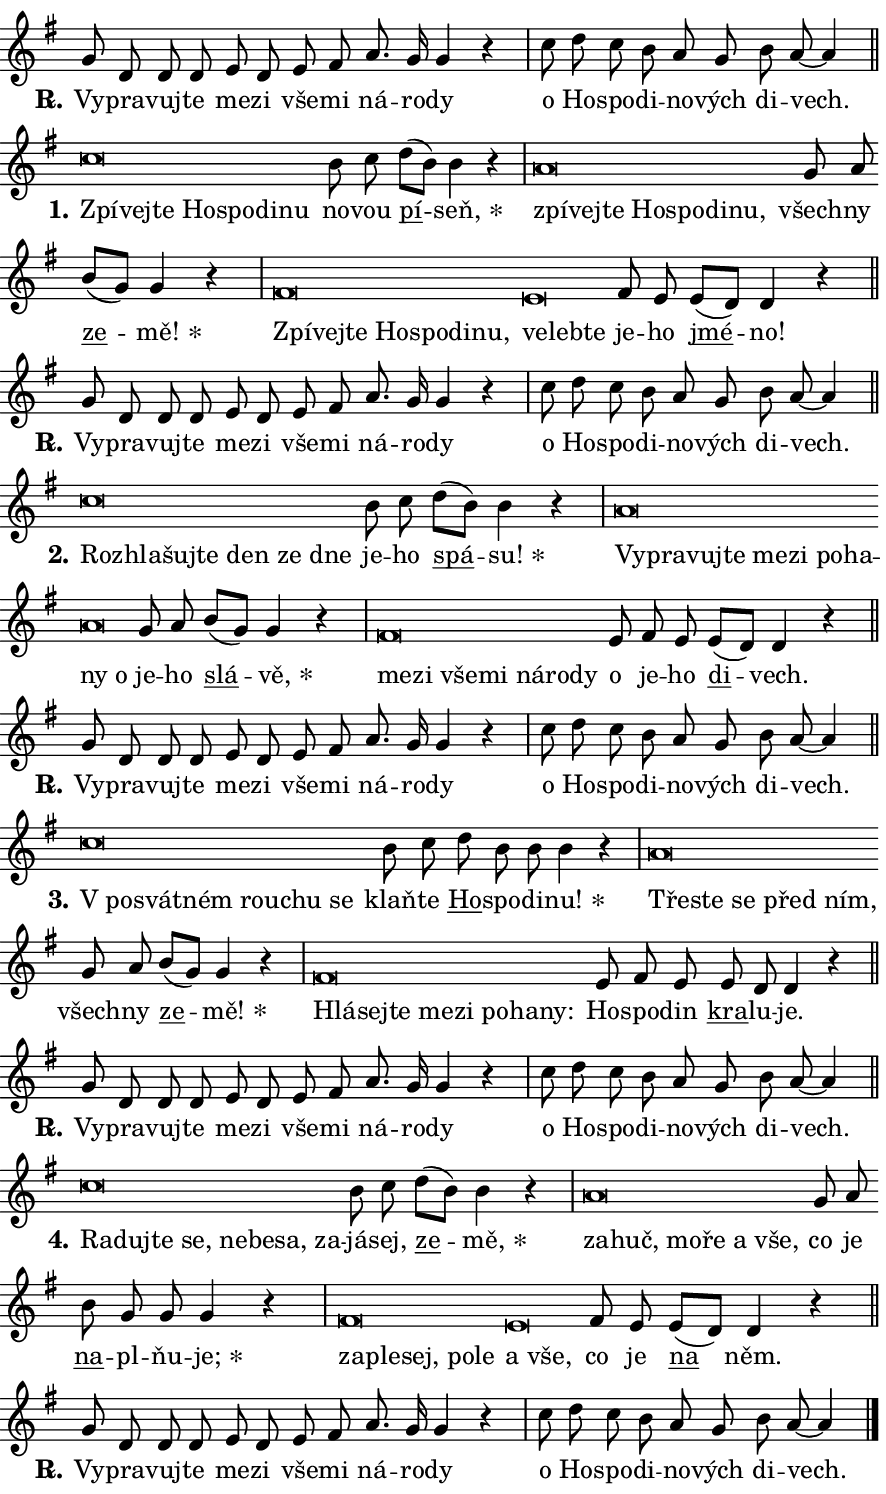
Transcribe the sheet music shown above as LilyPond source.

\version "2.24.0"
\header { tagline = "" }
\paper {
  indent = 0\cm
  top-margin = 0\cm
  right-margin = 0.13\cm % to fit lyric hyphens
  bottom-margin = 0\cm
  left-margin = 0\cm
  paper-width = 15\cm
  page-breaking = #ly:one-page-breaking
  system-system-spacing.basic-distance = #11
  score-system-spacing.basic-distance = #11
  ragged-last = ##f
}


%% Author: Thomas Morley
%% https://lists.gnu.org/archive/html/lilypond-user/2020-05/msg00002.html
#(define (line-position grob)
"Returns position of @var[grob} in current system:
   @code{'start}, if at first time-step
   @code{'end}, if at last time-step
   @code{'middle} otherwise
"
  (let* ((col (ly:item-get-column grob))
         (ln (ly:grob-object col 'left-neighbor))
         (rn (ly:grob-object col 'right-neighbor))
         (col-to-check-left (if (ly:grob? ln) ln col))
         (col-to-check-right (if (ly:grob? rn) rn col))
         (break-dir-left
           (and
             (ly:grob-property col-to-check-left 'non-musical #f)
             (ly:item-break-dir col-to-check-left)))
         (break-dir-right
           (and
             (ly:grob-property col-to-check-right 'non-musical #f)
             (ly:item-break-dir col-to-check-right))))
        (cond ((eqv? 1 break-dir-left) 'start)
              ((eqv? -1 break-dir-right) 'end)
              (else 'middle))))

#(define (tranparent-at-line-position vctor)
  (lambda (grob)
  "Relying on @code{line-position} select the relevant enry from @var{vctor}.
Used to determine transparency,"
    (case (line-position grob)
      ((end) (not (vector-ref vctor 0)))
      ((middle) (not (vector-ref vctor 1)))
      ((start) (not (vector-ref vctor 2))))))

noteHeadBreakVisibility =
#(define-music-function (break-visibility)(vector?)
"Makes @code{NoteHead}s transparent relying on @var{break-visibility}"
#{
  \override NoteHead.transparent =
    #(tranparent-at-line-position break-visibility)
#})

#(define delete-ledgers-for-transparent-note-heads
  (lambda (grob)
    "Reads whether a @code{NoteHead} is transparent.
If so this @code{NoteHead} is removed from @code{'note-heads} from
@var{grob}, which is supposed to be @code{LedgerLineSpanner}.
As a result ledgers are not printed for this @code{NoteHead}"
    (let* ((nhds-array (ly:grob-object grob 'note-heads))
           (nhds-list
             (if (ly:grob-array? nhds-array)
                 (ly:grob-array->list nhds-array)
                 '()))
           ;; Relies on the transparent-property being done before
           ;; Staff.LedgerLineSpanner.after-line-breaking is executed.
           ;; This is fragile ...
           (to-keep
             (remove
               (lambda (nhd)
                 (ly:grob-property nhd 'transparent #f))
               nhds-list)))
      ;; TODO find a better method to iterate over grob-arrays, similiar
      ;; to filter/remove etc for lists
      ;; For now rebuilt from scratch
      (set! (ly:grob-object grob 'note-heads)  '())
      (for-each
        (lambda (nhd)
          (ly:pointer-group-interface::add-grob grob 'note-heads nhd))
        to-keep))))

squashNotes = {
  \override NoteHead.X-extent = #'(-0.2 . 0.2)
  \override NoteHead.Y-extent = #'(-0.75 . 0)
  \override NoteHead.stencil =
    #(lambda (grob)
       (let ((pos (ly:grob-property grob 'staff-position)))
         (begin
           (if (< pos -7) (display "ERROR: Lower brevis then expected\n") (display ""))
           (if (<= pos -6) ly:text-interface::print ly:note-head::print))))
}
unSquashNotes = {
  \revert NoteHead.X-extent
  \revert NoteHead.Y-extent
  \revert NoteHead.stencil
}

hideNotes = \noteHeadBreakVisibility #begin-of-line-visible
unHideNotes = \noteHeadBreakVisibility #all-visible

% work-around for resetting accidentals
% https://lilypond.org/doc/v2.23/Documentation/notation/displaying-rhythms#unmetered-music
cadenzaMeasure = {
  \cadenzaOff
  \partial 1024 s1024
  \cadenzaOn
}

#(define-markup-command (accent layout props text) (markup?)
  "Underline accented syllable"
  (interpret-markup layout props
    #{\markup \override #'(offset . 4.3) \underline { #text }#}))

responsum = \markup \concat {
  "R" \hspace #-1.05 \path #0.1 #'((moveto 0 0.07) (lineto 0.9 0.8)) \hspace #0.05 "."
}

spaceSize = #0.6828661417322834 % exact space size for TeX Gyre Schola

\layout {
  \context {
    \Staff
    \remove "Time_signature_engraver"
    \override LedgerLineSpanner.after-line-breaking = #delete-ledgers-for-transparent-note-heads
  }
  \context {
    \Lyrics {
      \override LyricSpace.minimum-distance = \spaceSize
      \override LyricText.font-name = #"TeX Gyre Schola"
      \override LyricText.font-size = 1
      \override StanzaNumber.font-name = #"TeX Gyre Schola Bold"
      \override StanzaNumber.font-size = 1
    }
  }
  \context {
    \Score 
    \override NoteHead.text =
      #(lambda (grob) 
        (let ((pos (ly:grob-property grob 'staff-position)))
          #{\markup {
            \combine
              \halign #-0.55 \raise #(if (= pos -6) 0 0.5) \override #'(thickness . 2) \draw-line #'(3.2 . 0)
              \musicglyph "noteheads.sM1"
          }#}))
  }
}

% magnetic-lyrics.ily
%
%   written by
%     Jean Abou Samra <jean@abou-samra.fr>
%     Werner Lemberg <wl@gnu.org>
%
%   adapted by
%     Jiri Hon <jiri.hon@gmail.com>
%
% Version 2022-Apr-15

% https://www.mail-archive.com/lilypond-user@gnu.org/msg149350.html

#(define (Left_hyphen_pointer_engraver context)
   "Collect syllable-hyphen-syllable occurrences in lyrics and store
them in properties.  This engraver only looks to the left.  For
example, if the lyrics input is @code{foo -- bar}, it does the
following.

@itemize @bullet
@item
Set the @code{text} property of the @code{LyricHyphen} grob between
@q{foo} and @q{bar} to @code{foo}.

@item
Set the @code{left-hyphen} property of the @code{LyricText} grob with
text @q{foo} to the @code{LyricHyphen} grob between @q{foo} and
@q{bar}.
@end itemize

Use this auxiliary engraver in combination with the
@code{lyric-@/text::@/apply-@/magnetic-@/offset!} hook."
   (let ((hyphen #f)
         (text #f))
     (make-engraver
      (acknowledgers
       ((lyric-syllable-interface engraver grob source-engraver)
        (set! text grob)))
      (end-acknowledgers
       ((lyric-hyphen-interface engraver grob source-engraver)
        ;(when (not (grob::has-interface grob 'lyric-space-interface))
          (set! hyphen grob)));)
      ((stop-translation-timestep engraver)
       (when (and text hyphen)
         (ly:grob-set-object! text 'left-hyphen hyphen))
       (set! text #f)
       (set! hyphen #f)))))

#(define (lyric-text::apply-magnetic-offset! grob)
   "If the space between two syllables is less than the value in
property @code{LyricText@/.details@/.squash-threshold}, move the right
syllable to the left so that it gets concatenated with the left
syllable.

Use this function as a hook for
@code{LyricText@/.after-@/line-@/breaking} if the
@code{Left_@/hyphen_@/pointer_@/engraver} is active."
   (let ((hyphen (ly:grob-object grob 'left-hyphen #f)))
     (when hyphen
       (let ((left-text (ly:spanner-bound hyphen LEFT)))
         (when (grob::has-interface left-text 'lyric-syllable-interface)
           (let* ((common (ly:grob-common-refpoint grob left-text X))
                  (this-x-ext (ly:grob-extent grob common X))
                  (left-x-ext
                   (begin
                     ;; Trigger magnetism for left-text.
                     (ly:grob-property left-text 'after-line-breaking)
                     (ly:grob-extent left-text common X)))
                  ;; `delta` is the gap width between two syllables.
                  (delta (- (interval-start this-x-ext)
                            (interval-end left-x-ext)))
                  (details (ly:grob-property grob 'details))
                  (threshold (assoc-get 'squash-threshold details 0.2)))
             (when (< delta threshold)
               (let* (;; We have to manipulate the input text so that
                      ;; ligatures crossing syllable boundaries are not
                      ;; disabled.  For languages based on the Latin
                      ;; script this is essentially a beautification.
                      ;; However, for non-Western scripts it can be a
                      ;; necessity.
                      (lt (ly:grob-property left-text 'text))
                      (rt (ly:grob-property grob 'text))
                      (is-space (grob::has-interface hyphen 'lyric-space-interface))
                      (space (if is-space " " ""))
                      (extra-delta (if is-space spaceSize 0))
                      ;; Append new syllable.
                      (ltrt-space (if (and (string? lt) (string? rt))
                                (string-append lt space rt)
                                (make-concat-markup (list lt space rt))))
                      ;; Right-align `ltrt` to the right side.
                      (ltrt-space-markup (grob-interpret-markup
                               grob
                               (make-translate-markup
                                (cons (interval-length this-x-ext) 0)
                                (make-right-align-markup ltrt-space)))))
                 (begin
                   ;; Don't print `left-text`.
                   (ly:grob-set-property! left-text 'stencil #f)
                   ;; Set text and stencil (which holds all collected
                   ;; syllables so far) and shift it to the left.
                   (ly:grob-set-property! grob 'text ltrt-space)
                   (ly:grob-set-property! grob 'stencil ltrt-space-markup)
                   (ly:grob-translate-axis! grob (- (- delta extra-delta)) X))))))))))


#(define (lyric-hyphen::displace-bounds-first grob)
   ;; Make very sure this callback isn't triggered too early.
   (let ((left (ly:spanner-bound grob LEFT))
         (right (ly:spanner-bound grob RIGHT)))
     (ly:grob-property left 'after-line-breaking)
     (ly:grob-property right 'after-line-breaking)
     (ly:lyric-hyphen::print grob)))

squashThreshold = #0.4

\layout {
  \context {
    \Lyrics
    \consists #Left_hyphen_pointer_engraver
    \override LyricText.after-line-breaking =
      #lyric-text::apply-magnetic-offset!
    \override LyricHyphen.stencil = #lyric-hyphen::displace-bounds-first
    \override LyricText.details.squash-threshold = \squashThreshold
    \override LyricHyphen.minimum-distance = 0
    \override LyricHyphen.minimum-length = \squashThreshold
  }
}

squashText = \override LyricText.details.squash-threshold = 9999
unSquashText = \override LyricText.details.squash-threshold = \squashThreshold

leftText = \override LyricText.self-alignment-X = #LEFT
unLeftText = \revert LyricText.self-alignment-X

starOffset = #(lambda (grob) 
                (let ((x_offset (ly:self-alignment-interface::aligned-on-x-parent grob)))
                  (if (= x_offset 0) 0 (+ x_offset 1.2))))

star = #(define-music-function (syllable)(string?)
"Append star separator at the end of a syllable"
#{
  \once \override LyricText.X-offset = #starOffset
  \lyricmode { \markup {
    #syllable
    \override #'((font-name . "TeX Gyre Schola Bold")) \hspace #0.2 \lower #0.65 \larger "*"
  } }
#})

starAccent = #(define-music-function (syllable)(string?)
"Append star separator at the end of a syllable and make accent"
#{
  \once \override LyricText.X-offset = #starOffset
  \lyricmode { \markup {
    \accent #syllable
    \override #'((font-name . "TeX Gyre Schola Bold")) \hspace #0.2 \lower #0.65 \larger "*"
  } }
#})

breath = #(define-music-function (syllable)(string?)
"Append breathing indicator at the end of a syllable"
#{
  \lyricmode { \markup { #syllable "+" } }
#})

optionalBreath = #(define-music-function (syllable)(string?)
"Append optional breathing indicator at the end of a syllable"
#{
  \lyricmode { \markup { #syllable "(+)" } }
#})


\score {
    <<
        \new Voice = "melody" { \cadenzaOn \key g \major \relative { g'8 d d d e d e fis \bar "" a8. g16 g4 r \cadenzaMeasure \bar "|" c8 d c b \bar "" a g b a~ a4 \cadenzaMeasure \bar "||" \break } }
        \new Lyrics \lyricsto "melody" { \lyricmode { \set stanza = \responsum
Vy -- pra -- vuj -- te me -- zi vše -- mi ná -- ro -- dy o Ho -- spo -- di -- no -- vých di -- vech. } }
    >>
    \layout {}
}

\score {
    <<
        \new Voice = "melody" { \cadenzaOn \key g \major \relative { \squashNotes c''\breve*1/16 \hideNotes \breve*1/16 \bar "" \breve*1/16 \bar "" \breve*1/16 \bar "" \breve*1/16 \bar "" \breve*1/16 \breve*1/16 \bar "" \unHideNotes \unSquashNotes b8 c \bar "" d[( b)] b4 r \cadenzaMeasure \bar "|" \squashNotes a\breve*1/16 \hideNotes \breve*1/16 \bar "" \breve*1/16 \bar "" \breve*1/16 \bar "" \breve*1/16 \bar "" \breve*1/16 \breve*1/16 \bar "" \unHideNotes \unSquashNotes g8 a \bar "" b[( g)] g4 r \cadenzaMeasure \bar "|" \squashNotes fis\breve*1/16 \hideNotes \breve*1/16 \bar "" \breve*1/16 \bar "" \breve*1/16 \bar "" \breve*1/16 \bar "" \breve*1/16 \breve*1/16 \bar "" \unHideNotes \unSquashNotes \squashNotes e\breve*1/16 \hideNotes \breve*1/16 \breve*1/16 \bar "" \unHideNotes \unSquashNotes fis8 e \bar "" e[( d)] d4 r \cadenzaMeasure \bar "||" \break } }
        \new Lyrics \lyricsto "melody" { \lyricmode { \set stanza = "1."
\leftText Zpí -- \squashText vej -- te Ho -- spo -- di -- nu \unLeftText \unSquashText no -- vou \markup \accent pí -- \star seň, \leftText zpí -- \squashText vej -- te Ho -- spo -- di -- nu, \unLeftText \unSquashText všech -- ny \markup \accent ze -- \star mě! \leftText Zpí -- \squashText vej -- te Ho -- spo -- di -- nu, \unSquashText ve -- \squashText leb -- te \unLeftText \unSquashText je -- ho \markup \accent jmé -- no! } }
    >>
    \layout {}
}

\score {
    <<
        \new Voice = "melody" { \cadenzaOn \key g \major \relative { g'8 d d d e d e fis \bar "" a8. g16 g4 r \cadenzaMeasure \bar "|" c8 d c b \bar "" a g b a~ a4 \cadenzaMeasure \bar "||" \break } }
        \new Lyrics \lyricsto "melody" { \lyricmode { \set stanza = \responsum
Vy -- pra -- vuj -- te me -- zi vše -- mi ná -- ro -- dy o Ho -- spo -- di -- no -- vých di -- vech. } }
    >>
    \layout {}
}

\score {
    <<
        \new Voice = "melody" { \cadenzaOn \key g \major \relative { \squashNotes c''\breve*1/16 \hideNotes \breve*1/16 \bar "" \breve*1/16 \bar "" \breve*1/16 \bar "" \breve*1/16 \bar "" \breve*1/16 \breve*1/16 \bar "" \unHideNotes \unSquashNotes b8 c \bar "" d[( b)] b4 r \cadenzaMeasure \bar "|" \squashNotes a\breve*1/16 \hideNotes \breve*1/16 \bar "" \breve*1/16 \bar "" \breve*1/16 \bar "" \breve*1/16 \bar "" \breve*1/16 \bar "" \breve*1/16 \bar "" \breve*1/16 \bar "" \breve*1/16 \breve*1/16 \bar "" \unHideNotes \unSquashNotes g8 a \bar "" b[( g)] g4 r \cadenzaMeasure \bar "|" \squashNotes fis\breve*1/16 \hideNotes \breve*1/16 \bar "" \breve*1/16 \bar "" \breve*1/16 \bar "" \breve*1/16 \bar "" \breve*1/16 \breve*1/16 \bar "" \unHideNotes \unSquashNotes e8 fis8 e \bar "" e[( d)] d4 r \cadenzaMeasure \bar "||" \break } }
        \new Lyrics \lyricsto "melody" { \lyricmode { \set stanza = "2."
\leftText Roz -- \squashText hla -- šuj -- te den ze dne \unLeftText \unSquashText je -- ho \markup \accent spá -- \star su! \leftText Vy -- \squashText pra -- vuj -- te me -- zi po -- ha -- ny o \unLeftText \unSquashText je -- ho \markup \accent slá -- \star vě, \leftText me -- \squashText zi vše -- mi ná -- ro -- dy \unLeftText \unSquashText o je -- ho \markup \accent di -- vech. } }
    >>
    \layout {}
}

\score {
    <<
        \new Voice = "melody" { \cadenzaOn \key g \major \relative { g'8 d d d e d e fis \bar "" a8. g16 g4 r \cadenzaMeasure \bar "|" c8 d c b \bar "" a g b a~ a4 \cadenzaMeasure \bar "||" \break } }
        \new Lyrics \lyricsto "melody" { \lyricmode { \set stanza = \responsum
Vy -- pra -- vuj -- te me -- zi vše -- mi ná -- ro -- dy o Ho -- spo -- di -- no -- vých di -- vech. } }
    >>
    \layout {}
}

\score {
    <<
        \new Voice = "melody" { \cadenzaOn \key g \major \relative { \squashNotes c''\breve*1/16 \hideNotes \breve*1/16 \bar "" \breve*1/16 \bar "" \breve*1/16 \bar "" \breve*1/16 \breve*1/16 \bar "" \unHideNotes \unSquashNotes b8 c \bar "" d b b b4 r \cadenzaMeasure \bar "|" \squashNotes a\breve*1/16 \hideNotes \breve*1/16 \bar "" \breve*1/16 \bar "" \breve*1/16 \breve*1/16 \bar "" \unHideNotes \unSquashNotes g8 a \bar "" b[( g)] g4 r \cadenzaMeasure \bar "|" \squashNotes fis\breve*1/16 \hideNotes \breve*1/16 \bar "" \breve*1/16 \bar "" \breve*1/16 \bar "" \breve*1/16 \bar "" \breve*1/16 \bar "" \breve*1/16 \breve*1/16 \bar "" \unHideNotes \unSquashNotes e8 fis8 e \bar "" e d d4 r \cadenzaMeasure \bar "||" \break } }
        \new Lyrics \lyricsto "melody" { \lyricmode { \set stanza = "3."
\leftText "V po" -- \squashText svát -- ném rou -- chu se \unLeftText \unSquashText klaň -- te \markup \accent Ho -- spo -- di -- \star nu! \leftText Tře -- \squashText ste se před ním, \unLeftText \unSquashText všech -- ny \markup \accent ze -- \star mě! \leftText Hlá -- \squashText sej -- te me -- zi po -- ha -- ny: \unLeftText \unSquashText Ho -- spo -- din \markup \accent kra -- lu -- je. } }
    >>
    \layout {}
}

\score {
    <<
        \new Voice = "melody" { \cadenzaOn \key g \major \relative { g'8 d d d e d e fis \bar "" a8. g16 g4 r \cadenzaMeasure \bar "|" c8 d c b \bar "" a g b a~ a4 \cadenzaMeasure \bar "||" \break } }
        \new Lyrics \lyricsto "melody" { \lyricmode { \set stanza = \responsum
Vy -- pra -- vuj -- te me -- zi vše -- mi ná -- ro -- dy o Ho -- spo -- di -- no -- vých di -- vech. } }
    >>
    \layout {}
}

\score {
    <<
        \new Voice = "melody" { \cadenzaOn \key g \major \relative { \squashNotes c''\breve*1/16 \hideNotes \breve*1/16 \bar "" \breve*1/16 \bar "" \breve*1/16 \bar "" \breve*1/16 \bar "" \breve*1/16 \bar "" \breve*1/16 \breve*1/16 \bar "" \unHideNotes \unSquashNotes b8 c \bar "" d[( b)] b4 r \cadenzaMeasure \bar "|" \squashNotes a\breve*1/16 \hideNotes \breve*1/16 \bar "" \breve*1/16 \bar "" \breve*1/16 \bar "" \breve*1/16 \breve*1/16 \bar "" \unHideNotes \unSquashNotes g8 a \bar "" b g g g4 r \cadenzaMeasure \bar "|" \squashNotes fis\breve*1/16 \hideNotes \breve*1/16 \bar "" \breve*1/16 \bar "" \breve*1/16 \breve*1/16 \bar "" \unHideNotes \unSquashNotes \squashNotes e\breve*1/16 \hideNotes \breve*1/16 \bar "" \unHideNotes \unSquashNotes fis8 e \bar "" e[( d)] d4 r \cadenzaMeasure \bar "||" \break } }
        \new Lyrics \lyricsto "melody" { \lyricmode { \set stanza = "4."
\leftText Ra -- \squashText duj -- te se, ne -- be -- sa, za -- \unLeftText \unSquashText já -- sej, \markup \accent ze -- \star mě, \leftText za -- \squashText huč, mo -- ře a vše, \unLeftText \unSquashText co je \markup \accent na -- pl -- ňu -- \star je; \leftText za -- \squashText ple -- sej, po -- le \unSquashText a \squashText vše, \unLeftText \unSquashText co je \markup \accent na něm. } }
    >>
    \layout {}
}

\score {
    <<
        \new Voice = "melody" { \cadenzaOn \key g \major \relative { g'8 d d d e d e fis \bar "" a8. g16 g4 r \cadenzaMeasure \bar "|" c8 d c b \bar "" a g b a~ a4 \cadenzaMeasure \bar "||" \break } \bar "|." }
        \new Lyrics \lyricsto "melody" { \lyricmode { \set stanza = \responsum
Vy -- pra -- vuj -- te me -- zi vše -- mi ná -- ro -- dy o Ho -- spo -- di -- no -- vých di -- vech. } }
    >>
    \layout {}
}
